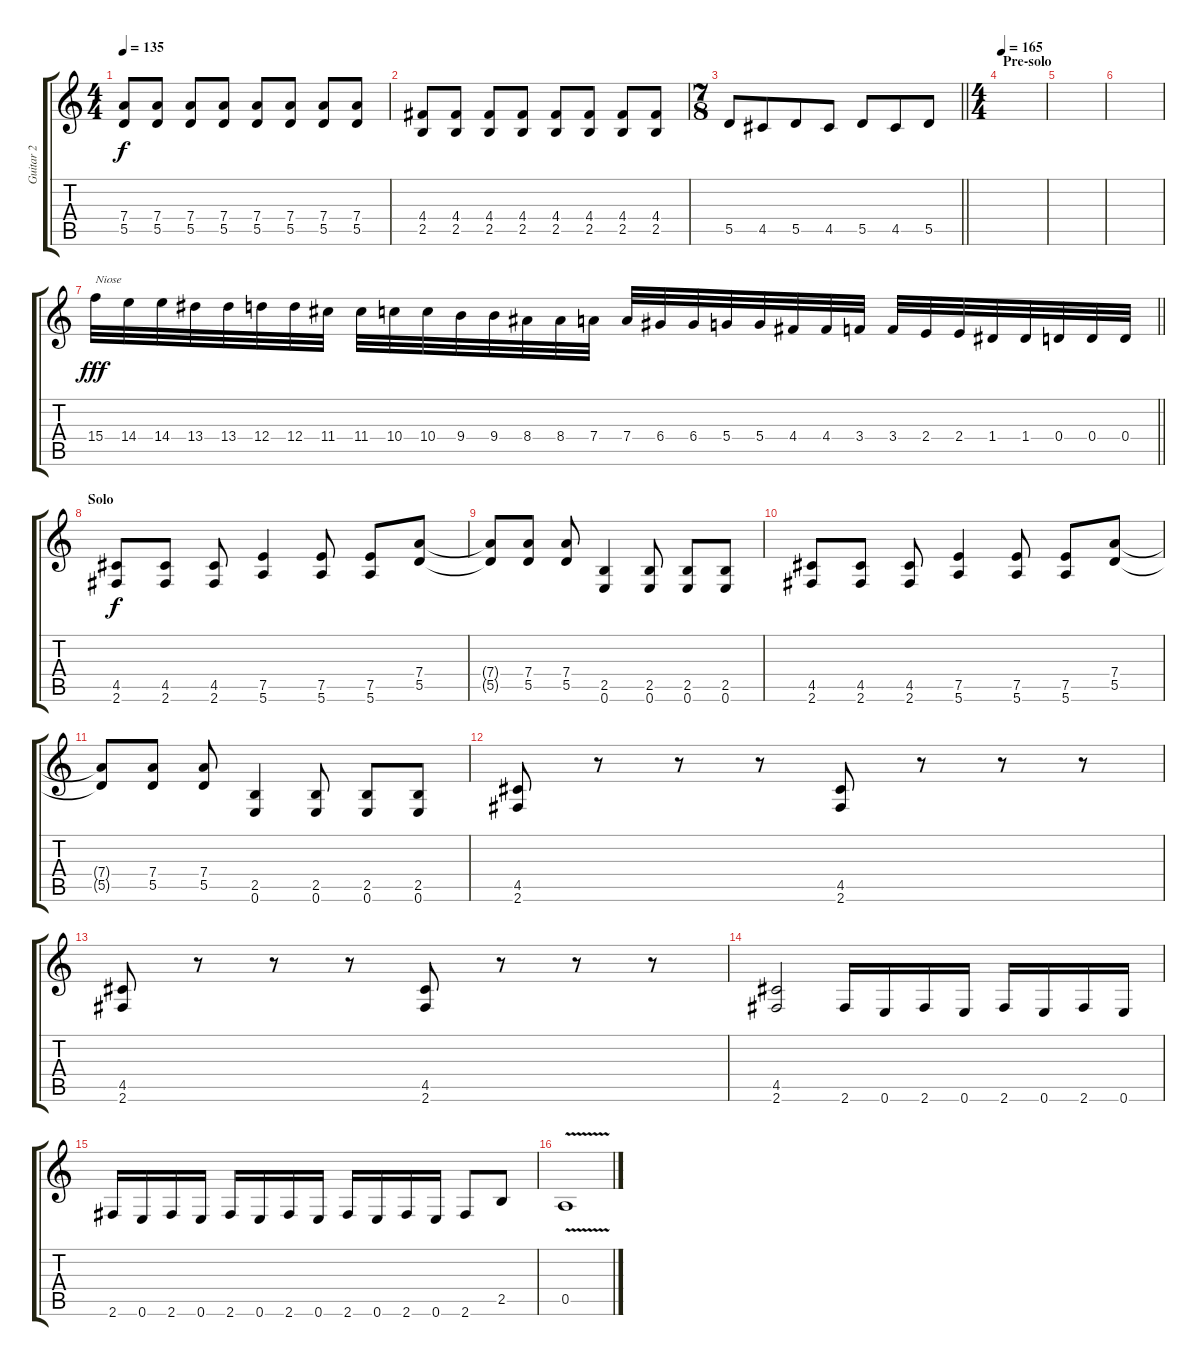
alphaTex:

\track ("Guitar 2" "Guitar 2") {instrument overdrivenguitar}
\staff {score tabs}
\tuning (E4 B3 G3 D3 A2 E2) {hide}
\ts (4 4)
\tempo 135
\clef g2
\ks c
(7.4 5.5).8{dy f} (7.4 5.5).8 (7.4 5.5).8 (7.4 5.5).8 (7.4 5.5).8 (7.4 5.5).8 (7.4 5.5).8 (7.4 5.5).8 |
(4.4 2.5).8 (4.4 2.5).8 (4.4 2.5).8 (4.4 2.5).8 (4.4 2.5).8 (4.4 2.5).8 (4.4 2.5).8 (4.4 2.5).8 |
\ts (7 8)
\barLineRight lightlight
5.5.8 4.5.8 5.5.8 4.5.8 5.5.8 4.5.8 5.5.8 |
\ts (4 4)
\section ("" "Pre-solo")
\tempo 165
|
|
|
\barLineRight lightlight
15.4.32{txt "Niose" dy fff} 14.4.32 14.4.32 13.4.32 13.4.32 12.4.32 12.4.32 11.4.32 11.4.32 10.4.32 10.4.32 9.4.32 9.4.32 8.4.32 8.4.32 7.4.32 7.4.32 6.4.32 6.4.32 5.4.32 5.4.32 4.4.32 4.4.32 3.4.32 3.4.32 2.4.32 2.4.32 1.4.32 1.4.32 0.4.32 0.4.32 0.4.32 |
\section ("" "Solo")
(4.5 2.6).8{dy f volume 12} (4.5 2.6).8 (4.5 2.6).8 (7.5 5.6).4 (7.5 5.6).8 (7.5 5.6).8 (7.4 5.5).8 |
(7.4{t} 5.5{t}).8 (7.4 5.5).8 (7.4 5.5).8 (2.5 0.6).4 (2.5 0.6).8 (2.5 0.6).8 (2.5 0.6).8 |
(4.5 2.6).8 (4.5 2.6).8 (4.5 2.6).8 (7.5 5.6).4 (7.5 5.6).8 (7.5 5.6).8 (7.4 5.5).8 |
(7.4{t} 5.5{t}).8 (7.4 5.5).8 (7.4 5.5).8 (2.5 0.6).4 (2.5 0.6).8 (2.5 0.6).8 (2.5 0.6).8 |
(4.5 2.6).8 r.8 r.8 r.8 (4.5 2.6).8 r.8 r.8 r.8 |
(4.5 2.6).8 r.8 r.8 r.8 (4.5 2.6).8 r.8 r.8 r.8 |
(4.5 2.6).2 2.6.16 0.6.16 2.6.16 0.6.16 2.6.16 0.6.16 2.6.16 0.6.16 |
2.6.16 0.6.16 2.6.16 0.6.16 2.6.16 0.6.16 2.6.16 0.6.16 2.6.16 0.6.16 2.6.16 0.6.16 2.6.8 2.5.8 |
0.5{v}.1{volume 4}
